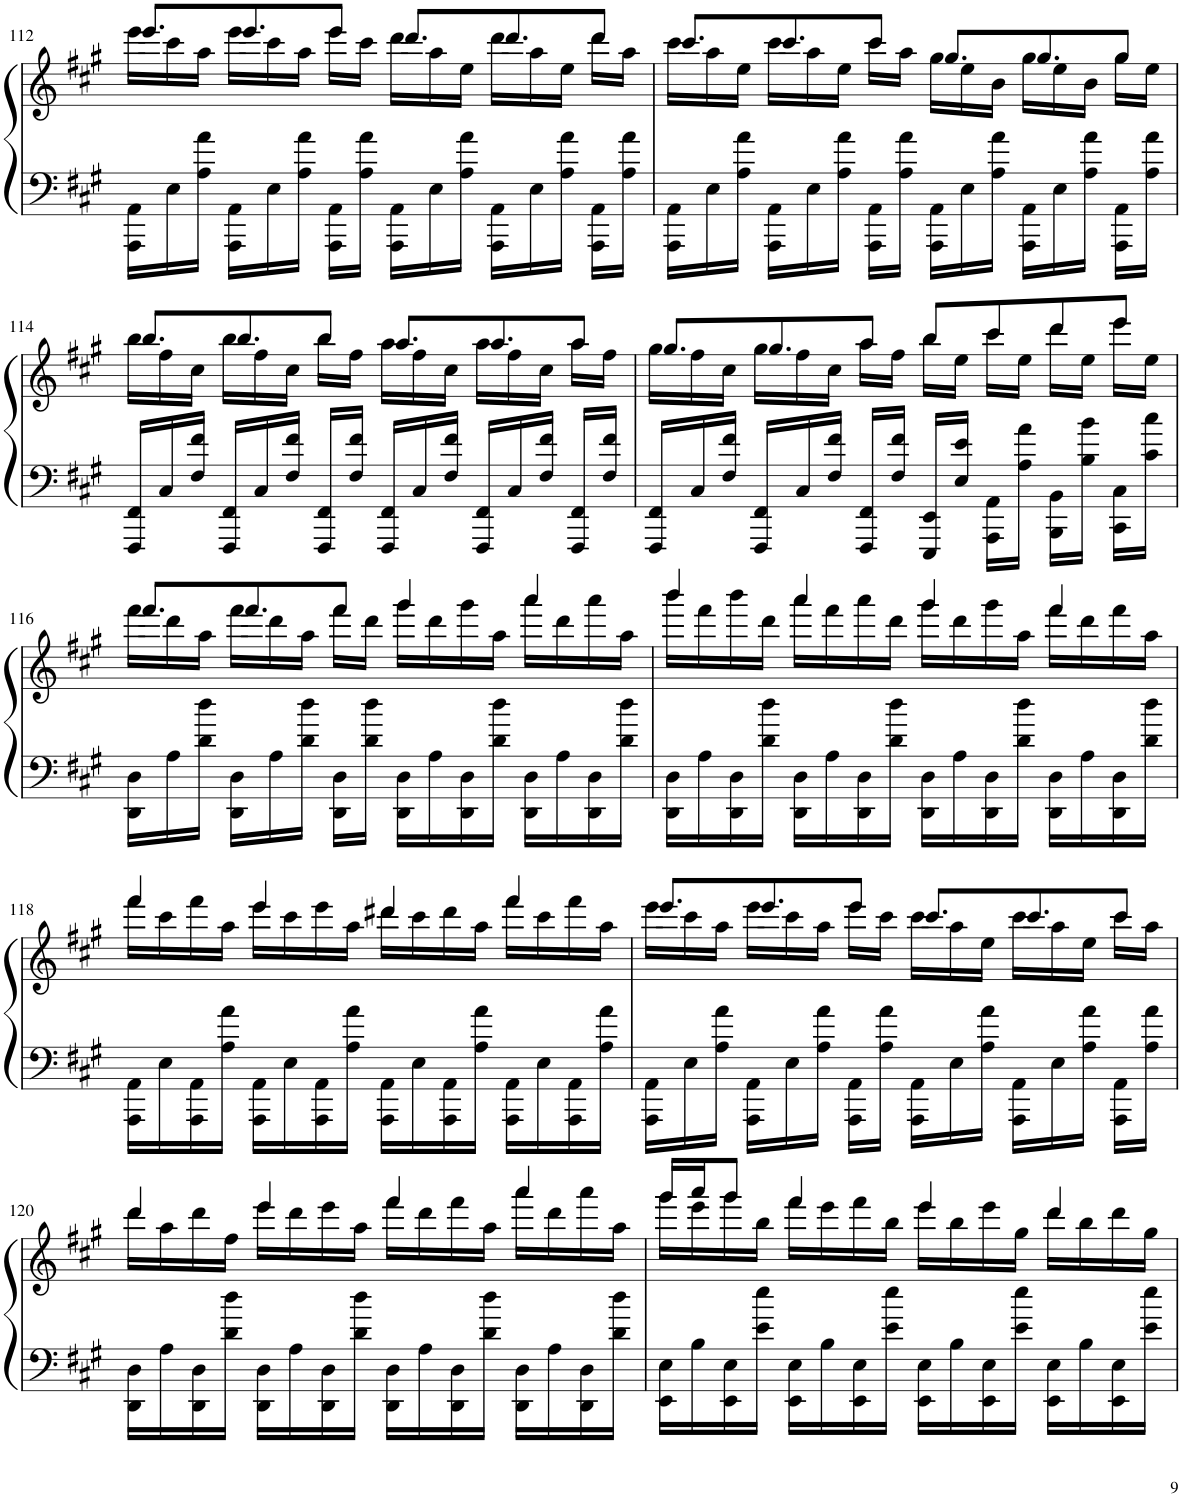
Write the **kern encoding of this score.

**kern	**kern
*part1	*part1
*staff2	*staff1
*I"Piano	*
*I'Pno.	*
!!LO:PB:g=z
*clefF4	*clefG2
*k[f#c#g#]	*k[f#c#g#]
*M4/4	*M4/4
=112	=112
*	*^
16AAA\ 16AA\LL	8.eee/L	16eee\LL
16E\	.	16ccc#\
16A\ 16a\JJ	.	16aa\JJ
16AAA\ 16AA\LL	8.eee/	16eee\LL
16E\	.	16ccc#\
16A\ 16a\JJ	.	16aa\JJ
16AAA\ 16AA\LL	8eee/J	16eee\LL
16A\ 16a\JJ	.	16ccc#\JJ
16AAA\ 16AA\LL	8.ddd/L	16ddd\LL
16E\	.	16aa\
16A\ 16a\JJ	.	16ee\JJ
16AAA\ 16AA\LL	8.ddd/	16ddd\LL
16E\	.	16aa\
16A\ 16a\JJ	.	16ee\JJ
16AAA\ 16AA\LL	8ddd/J	16ddd\LL
16A\ 16a\JJ	.	16aa\JJ
=113	=113	=113
16AAA\ 16AA\LL	8.ccc#/L	16ccc#\LL
16E\	.	16aa\
16A\ 16a\JJ	.	16ee\JJ
16AAA\ 16AA\LL	8.ccc#/	16ccc#\LL
16E\	.	16aa\
16A\ 16a\JJ	.	16ee\JJ
16AAA\ 16AA\LL	8ccc#/J	16ccc#\LL
16A\ 16a\JJ	.	16aa\JJ
16AAA\ 16AA\LL	8.gg#/L	16gg#\LL
16E\	.	16ee\
16A\ 16a\JJ	.	16b\JJ
16AAA\ 16AA\LL	8.gg#/	16gg#\LL
16E\	.	16ee\
16A\ 16a\JJ	.	16b\JJ
16AAA\ 16AA\LL	8gg#/J	16gg#\LL
16A\ 16a\JJ	.	16ee\JJ
!!LO:LB:g=z	!!
=114	=114	=114
16FFF#/ 16FF#/LL	8.bb/L	16bb\LL
16C#/	.	16ff#\
16F#/ 16f#/JJ	.	16cc#\JJ
16FFF#/ 16FF#/LL	8.bb/	16bb\LL
16C#/	.	16ff#\
16F#/ 16f#/JJ	.	16cc#\JJ
16FFF#/ 16FF#/LL	8bb/J	16bb\LL
16F#/ 16f#/JJ	.	16ff#\JJ
16FFF#/ 16FF#/LL	8.aa/L	16aa\LL
16C#/	.	16ff#\
16F#/ 16f#/JJ	.	16cc#\JJ
16FFF#/ 16FF#/LL	8.aa/	16aa\LL
16C#/	.	16ff#\
16F#/ 16f#/JJ	.	16cc#\JJ
16FFF#/ 16FF#/LL	8aa/J	16aa\LL
16F#/ 16f#/JJ	.	16ff#\JJ
=115	=115	=115
16FFF#/ 16FF#/LL	8.gg#/L	16gg#\LL
16C#/	.	16ff#\
16F#/ 16f#/JJ	.	16cc#\JJ
16FFF#/ 16FF#/LL	8.gg#/	16gg#\LL
16C#/	.	16ff#\
16F#/ 16f#/JJ	.	16cc#\JJ
16FFF#/ 16FF#/LL	8aa/J	16aa\LL
16F#/ 16f#/JJ	.	16ff#\JJ
16EEE/ 16EE/LL	8bb/L	16bb\LL
16E/ 16e/JJ	.	16ee\JJ
16AAA\ 16AA\LL	8ccc#/	16ccc#\LL
16A\ 16a\JJ	.	16ee\JJ
16BBB\ 16BB\LL	8ddd/	16ddd\LL
16B\ 16b\JJ	.	16ee\JJ
16CC#\ 16C#\LL	8eee/J	16eee\LL
16c#\ 16cc#\JJ	.	16ee\JJ
!!LO:LB:g=z	!!
=116	=116	=116
16DD\ 16D\LL	8.fff#/L	16fff#\LL
16A\	.	16ddd\
16d\ 16dd\JJ	.	16aa\JJ
16DD\ 16D\LL	8.fff#/	16fff#\LL
16A\	.	16ddd\
16d\ 16dd\JJ	.	16aa\JJ
16DD\ 16D\LL	8fff#/J	16fff#\LL
16d\ 16dd\JJ	.	16ddd\JJ
16DD\ 16D\LL	4ggg#/	16ggg#\LL
16A\	.	16ddd\
16DD\ 16D\	.	16ggg#\
16d\ 16dd\JJ	.	16aa\JJ
16DD\ 16D\LL	4aaa/	16aaa\LL
16A\	.	16ddd\
16DD\ 16D\	.	16aaa\
16d\ 16dd\JJ	.	16aa\JJ
=117	=117	=117
16DD\ 16D\LL	4bbb/	16bbb\LL
16A\	.	16fff#\
16DD\ 16D\	.	16bbb\
16d\ 16dd\JJ	.	16ddd\JJ
16DD\ 16D\LL	4aaa/	16aaa\LL
16A\	.	16fff#\
16DD\ 16D\	.	16aaa\
16d\ 16dd\JJ	.	16ddd\JJ
16DD\ 16D\LL	4ggg#/	16ggg#\LL
16A\	.	16ddd\
16DD\ 16D\	.	16ggg#\
16d\ 16dd\JJ	.	16aa\JJ
16DD\ 16D\LL	4fff#/	16fff#\LL
16A\	.	16ddd\
16DD\ 16D\	.	16fff#\
16d\ 16dd\JJ	.	16aa\JJ
!!LO:LB:g=z	!!
=118	=118	=118
16AAA\ 16AA\LL	4fff#/	16fff#\LL
16E\	.	16ccc#\
16AAA\ 16AA\	.	16fff#\
16A\ 16a\JJ	.	16aa\JJ
16AAA\ 16AA\LL	4eee/	16eee\LL
16E\	.	16ccc#\
16AAA\ 16AA\	.	16eee\
16A\ 16a\JJ	.	16aa\JJ
16AAA\ 16AA\LL	4ddd#X/	16ddd#\LL
16E\	.	16ccc#\
16AAA\ 16AA\	.	16ddd#\
16A\ 16a\JJ	.	16aa\JJ
16AAA\ 16AA\LL	4fff#/	16fff#\LL
16E\	.	16ccc#\
16AAA\ 16AA\	.	16fff#\
16A\ 16a\JJ	.	16aa\JJ
=119	=119	=119
16AAA\ 16AA\LL	8.eee/L	16eee\LL
16E\	.	16ccc#\
16A\ 16a\JJ	.	16aa\JJ
16AAA\ 16AA\LL	8.eee/	16eee\LL
16E\	.	16ccc#\
16A\ 16a\JJ	.	16aa\JJ
16AAA\ 16AA\LL	8eee/J	16eee\LL
16A\ 16a\JJ	.	16ccc#\JJ
16AAA\ 16AA\LL	8.ccc#/L	16ccc#\LL
16E\	.	16aa\
16A\ 16a\JJ	.	16ee\JJ
16AAA\ 16AA\LL	8.ccc#/	16ccc#\LL
16E\	.	16aa\
16A\ 16a\JJ	.	16ee\JJ
16AAA\ 16AA\LL	8ccc#/J	16ccc#\LL
16A\ 16a\JJ	.	16aa\JJ
!!LO:LB:g=z	!!
=120	=120	=120
16DD\ 16D\LL	4ddd/	16ddd\LL
16A\	.	16aa\
16DD\ 16D\	.	16ddd\
16d\ 16dd\JJ	.	16ff#\JJ
16DD\ 16D\LL	4eee/	16eee\LL
16A\	.	16ddd\
16DD\ 16D\	.	16eee\
16d\ 16dd\JJ	.	16aa\JJ
16DD\ 16D\LL	4fff#/	16fff#\LL
16A\	.	16ddd\
16DD\ 16D\	.	16fff#\
16d\ 16dd\JJ	.	16aa\JJ
16DD\ 16D\LL	4aaa/	16aaa\LL
16A\	.	16ddd\
16DD\ 16D\	.	16aaa\
16d\ 16dd\JJ	.	16aa\JJ
=121	=121	=121
16EE\ 16E\LL	16ggg#/LL	16ggg#\LL
16B\	16aaa/J	16eee\
16EE\ 16E\	8ggg#/J	16ggg#\
16e\ 16ee\JJ	.	16bb\JJ
16EE\ 16E\LL	4fff#/	16fff#\LL
16B\	.	16eee\
16EE\ 16E\	.	16fff#\
16e\ 16ee\JJ	.	16bb\JJ
16EE\ 16E\LL	4eee/	16eee\LL
16B\	.	16bb\
16EE\ 16E\	.	16eee\
16e\ 16ee\JJ	.	16gg#\JJ
16EE\ 16E\LL	4ddd/	16ddd\LL
16B\	.	16bb\
16EE\ 16E\	.	16ddd\
16e\ 16ee\JJ	.	16gg#\JJ
*	*v	*v
=	=
*-	*-
